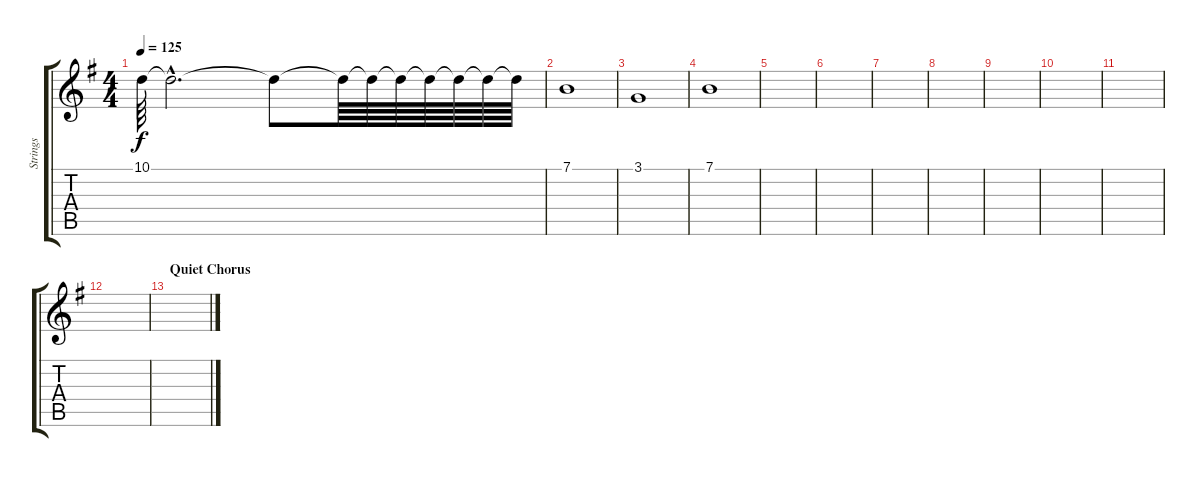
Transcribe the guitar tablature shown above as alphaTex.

\track ("Strings" "Strings") {instrument stringensemble1}
\staff {score tabs}
\tuning (E4 B3 G3 D3 A2 E2) {hide}
\ts (4 4)
\tempo 125
\clef g2
\ks g
10.1.64{dy f volume 6 instrument viola} 10.1{hac t}.2{d volume 10} 10.1{t}.8 10.1{t}.64 10.1{t}.64 10.1{t}.64 10.1{t}.64 10.1{t}.64 10.1{t}.64 10.1{t}.64 |
7.1.1 |
3.1.1{volume 6} |
7.1.1 |
|
|
|
|
|
|
|
|
\section ("" "Quiet Chorus")
